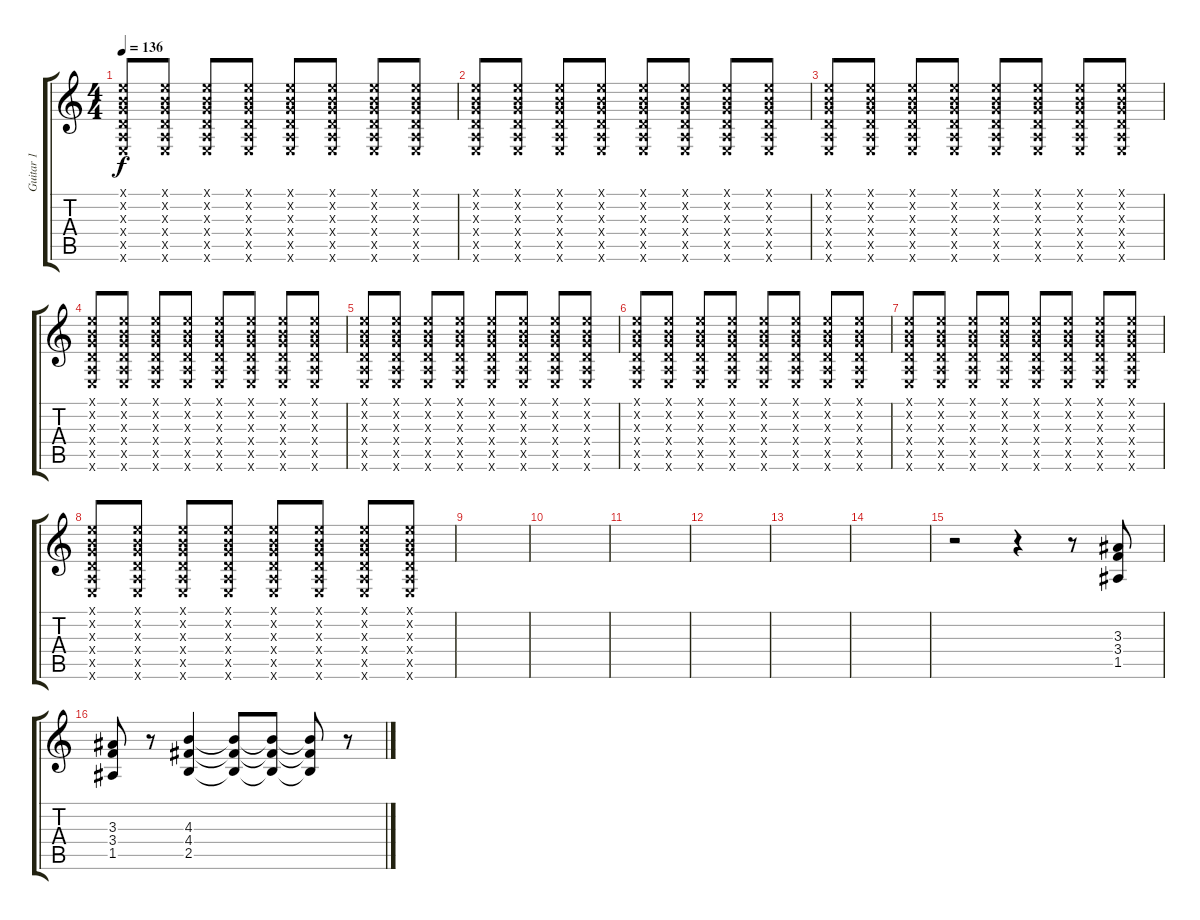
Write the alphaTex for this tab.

\track ("Guitar 1" "Guitar 1") {instrument distortionguitar}
\staff {score tabs}
\tuning (E4 B3 G3 D3 A2 E2) {hide}
\ts (4 4)
\tempo 136
\clef g2
\ks c
(0.1{x} 0.2{x} 0.3{x} 0.4{x} 0.5{x} 0.6{x}).8{dy f} (0.1{x} 0.2{x} 0.3{x} 0.4{x} 0.5{x} 0.6{x}).8 (0.1{x} 0.2{x} 0.3{x} 0.4{x} 0.5{x} 0.6{x}).8 (0.1{x} 0.2{x} 0.3{x} 0.4{x} 0.5{x} 0.6{x}).8 (0.1{x} 0.2{x} 0.3{x} 0.4{x} 0.5{x} 0.6{x}).8 (0.1{x} 0.2{x} 0.3{x} 0.4{x} 0.5{x} 0.6{x}).8 (0.1{x} 0.2{x} 0.3{x} 0.4{x} 0.5{x} 0.6{x}).8 (0.1{x} 0.2{x} 0.3{x} 0.4{x} 0.5{x} 0.6{x}).8 |
(0.1{x} 0.2{x} 0.3{x} 0.4{x} 0.5{x} 0.6{x}).8 (0.1{x} 0.2{x} 0.3{x} 0.4{x} 0.5{x} 0.6{x}).8 (0.1{x} 0.2{x} 0.3{x} 0.4{x} 0.5{x} 0.6{x}).8 (0.1{x} 0.2{x} 0.3{x} 0.4{x} 0.5{x} 0.6{x}).8 (0.1{x} 0.2{x} 0.3{x} 0.4{x} 0.5{x} 0.6{x}).8 (0.1{x} 0.2{x} 0.3{x} 0.4{x} 0.5{x} 0.6{x}).8 (0.1{x} 0.2{x} 0.3{x} 0.4{x} 0.5{x} 0.6{x}).8 (0.1{x} 0.2{x} 0.3{x} 0.4{x} 0.5{x} 0.6{x}).8 |
(0.1{x} 0.2{x} 0.3{x} 0.4{x} 0.5{x} 0.6{x}).8 (0.1{x} 0.2{x} 0.3{x} 0.4{x} 0.5{x} 0.6{x}).8 (0.1{x} 0.2{x} 0.3{x} 0.4{x} 0.5{x} 0.6{x}).8 (0.1{x} 0.2{x} 0.3{x} 0.4{x} 0.5{x} 0.6{x}).8 (0.1{x} 0.2{x} 0.3{x} 0.4{x} 0.5{x} 0.6{x}).8 (0.1{x} 0.2{x} 0.3{x} 0.4{x} 0.5{x} 0.6{x}).8 (0.1{x} 0.2{x} 0.3{x} 0.4{x} 0.5{x} 0.6{x}).8 (0.1{x} 0.2{x} 0.3{x} 0.4{x} 0.5{x} 0.6{x}).8 |
(0.1{x} 0.2{x} 0.3{x} 0.4{x} 0.5{x} 0.6{x}).8 (0.1{x} 0.2{x} 0.3{x} 0.4{x} 0.5{x} 0.6{x}).8 (0.1{x} 0.2{x} 0.3{x} 0.4{x} 0.5{x} 0.6{x}).8 (0.1{x} 0.2{x} 0.3{x} 0.4{x} 0.5{x} 0.6{x}).8 (0.1{x} 0.2{x} 0.3{x} 0.4{x} 0.5{x} 0.6{x}).8 (0.1{x} 0.2{x} 0.3{x} 0.4{x} 0.5{x} 0.6{x}).8 (0.1{x} 0.2{x} 0.3{x} 0.4{x} 0.5{x} 0.6{x}).8 (0.1{x} 0.2{x} 0.3{x} 0.4{x} 0.5{x} 0.6{x}).8 |
(0.1{x} 0.2{x} 0.3{x} 0.4{x} 0.5{x} 0.6{x}).8 (0.1{x} 0.2{x} 0.3{x} 0.4{x} 0.5{x} 0.6{x}).8 (0.1{x} 0.2{x} 0.3{x} 0.4{x} 0.5{x} 0.6{x}).8 (0.1{x} 0.2{x} 0.3{x} 0.4{x} 0.5{x} 0.6{x}).8 (0.1{x} 0.2{x} 0.3{x} 0.4{x} 0.5{x} 0.6{x}).8 (0.1{x} 0.2{x} 0.3{x} 0.4{x} 0.5{x} 0.6{x}).8 (0.1{x} 0.2{x} 0.3{x} 0.4{x} 0.5{x} 0.6{x}).8 (0.1{x} 0.2{x} 0.3{x} 0.4{x} 0.5{x} 0.6{x}).8 |
(0.1{x} 0.2{x} 0.3{x} 0.4{x} 0.5{x} 0.6{x}).8 (0.1{x} 0.2{x} 0.3{x} 0.4{x} 0.5{x} 0.6{x}).8 (0.1{x} 0.2{x} 0.3{x} 0.4{x} 0.5{x} 0.6{x}).8 (0.1{x} 0.2{x} 0.3{x} 0.4{x} 0.5{x} 0.6{x}).8 (0.1{x} 0.2{x} 0.3{x} 0.4{x} 0.5{x} 0.6{x}).8 (0.1{x} 0.2{x} 0.3{x} 0.4{x} 0.5{x} 0.6{x}).8 (0.1{x} 0.2{x} 0.3{x} 0.4{x} 0.5{x} 0.6{x}).8 (0.1{x} 0.2{x} 0.3{x} 0.4{x} 0.5{x} 0.6{x}).8 |
(0.1{x} 0.2{x} 0.3{x} 0.4{x} 0.5{x} 0.6{x}).8 (0.1{x} 0.2{x} 0.3{x} 0.4{x} 0.5{x} 0.6{x}).8 (0.1{x} 0.2{x} 0.3{x} 0.4{x} 0.5{x} 0.6{x}).8 (0.1{x} 0.2{x} 0.3{x} 0.4{x} 0.5{x} 0.6{x}).8 (0.1{x} 0.2{x} 0.3{x} 0.4{x} 0.5{x} 0.6{x}).8 (0.1{x} 0.2{x} 0.3{x} 0.4{x} 0.5{x} 0.6{x}).8 (0.1{x} 0.2{x} 0.3{x} 0.4{x} 0.5{x} 0.6{x}).8 (0.1{x} 0.2{x} 0.3{x} 0.4{x} 0.5{x} 0.6{x}).8 |
(0.1{x} 0.2{x} 0.3{x} 0.4{x} 0.5{x} 0.6{x}).8 (0.1{x} 0.2{x} 0.3{x} 0.4{x} 0.5{x} 0.6{x}).8 (0.1{x} 0.2{x} 0.3{x} 0.4{x} 0.5{x} 0.6{x}).8 (0.1{x} 0.2{x} 0.3{x} 0.4{x} 0.5{x} 0.6{x}).8 (0.1{x} 0.2{x} 0.3{x} 0.4{x} 0.5{x} 0.6{x}).8 (0.1{x} 0.2{x} 0.3{x} 0.4{x} 0.5{x} 0.6{x}).8 (0.1{x} 0.2{x} 0.3{x} 0.4{x} 0.5{x} 0.6{x}).8 (0.1{x} 0.2{x} 0.3{x} 0.4{x} 0.5{x} 0.6{x}).8 |
|
|
|
|
|
|
r.2 r.4 r.8 (3.3 3.4 1.5).8 |
(3.3 3.4 1.5).8 r.8 (4.3 4.4 2.5).4 (4.3{t} 4.4{t} 2.5{t}).8 (4.3{t} 4.4{t} 2.5{t}).8 (4.3{t} 4.4{t} 2.5{t}).8 r.8
